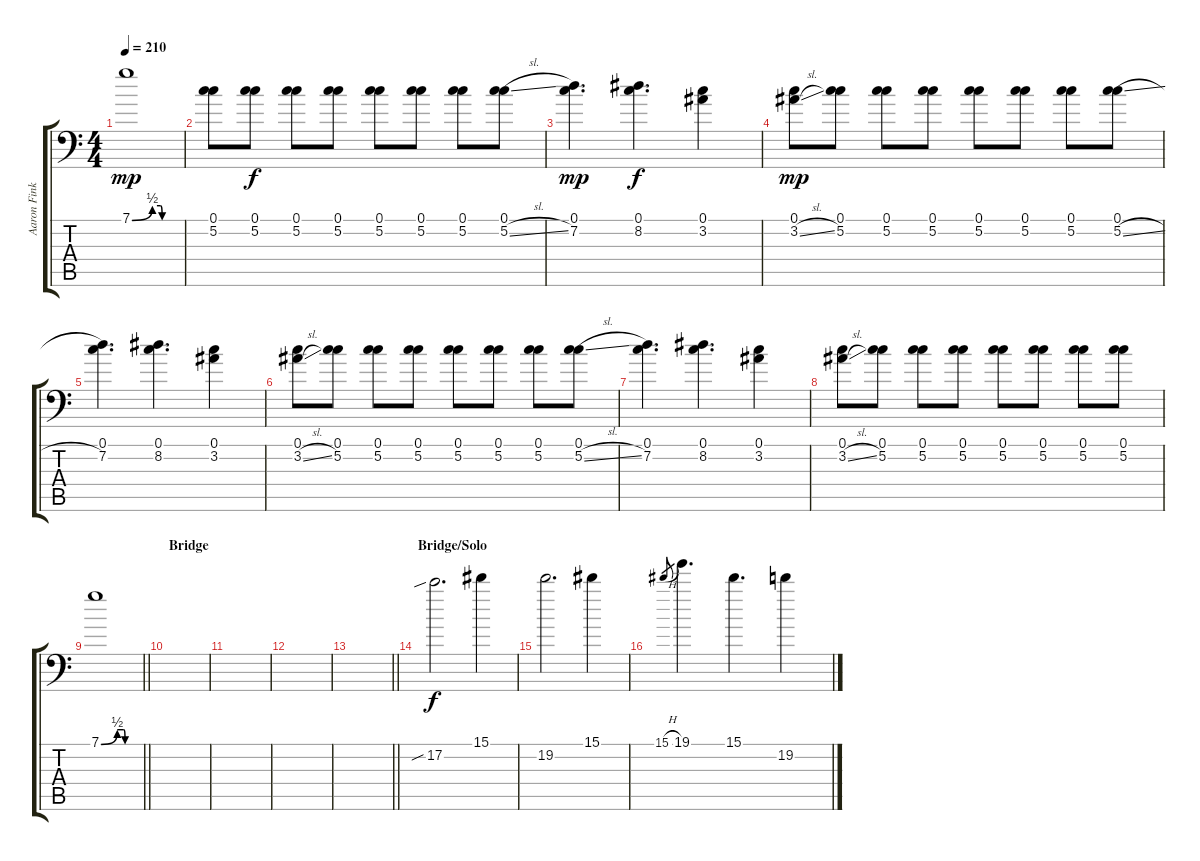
\track ("Aaron Fink" "Aaron Fink") {instrument distortionguitar}
\staff {score tabs}
\tuning (C4 G3 Eb3 Bb2 F2 Bb1) {hide}
\ts (4 4)
\tempo 210
\clef f4
\ks c
7.1{be (custom 0 0 25 2 35 2 37 0 60 0)}.1{dy mp} |
(0.1 5.2).8 (0.1 5.2).8{dy f} (0.1 5.2).8 (0.1 5.2).8 (0.1 5.2).8 (0.1 5.2).8 (0.1 5.2).8 (0.1 5.2{sl}).8 |
(0.1 7.2).4{d dy mp} (0.1 8.2).4{d dy f} (0.1 3.2).4 |
(0.1 3.2{sl}).8{dy mp} (0.1 5.2).8 (0.1 5.2).8 (0.1 5.2).8 (0.1 5.2).8 (0.1 5.2).8 (0.1 5.2).8 (0.1 5.2{sl}).8 |
(0.1 7.2).4{d} (0.1 8.2).4{d} (0.1 3.2).4 |
(0.1 3.2{sl}).8 (0.1 5.2).8 (0.1 5.2).8 (0.1 5.2).8 (0.1 5.2).8 (0.1 5.2).8 (0.1 5.2).8 (0.1 5.2{sl}).8 |
(0.1 7.2).4{d} (0.1 8.2).4{d} (0.1 3.2).4 |
(0.1 3.2{sl}).8 (0.1 5.2).8 (0.1 5.2).8 (0.1 5.2).8 (0.1 5.2).8 (0.1 5.2).8 (0.1 5.2).8 (0.1 5.2).8 |
\barLineRight lightlight
7.1{be (custom 0 0 25 2 35 2 37 0 60 0)}.1 |
\section ("" "Bridge")
|
|
|
\barLineRight lightlight
|
\section ("" "Bridge/Solo")
17.2{sib}.2{d dy f} 15.1.4 |
19.2.2{d} 15.1.4 |
15.1{h}.8{gr} 19.1.4{d} 15.1.4{d} 19.2.4
